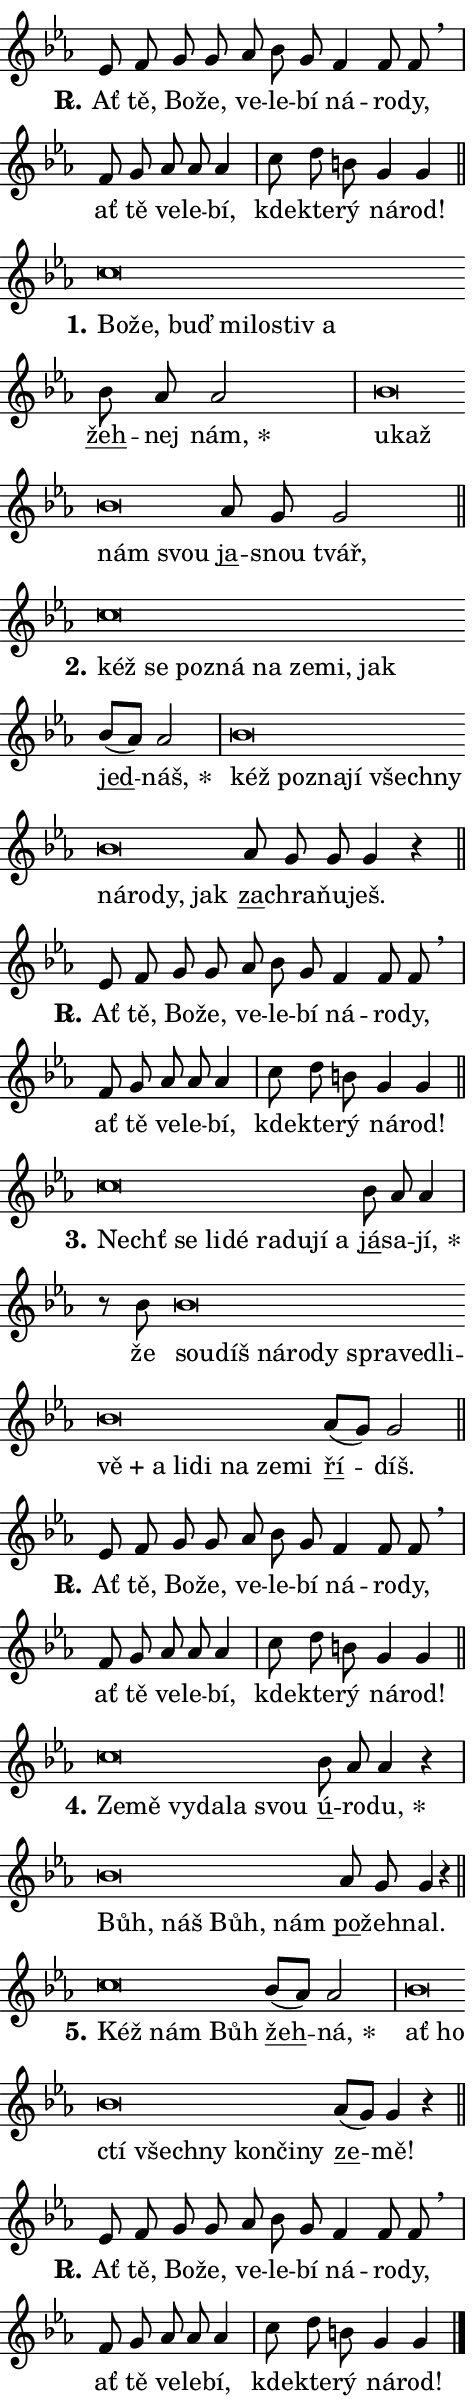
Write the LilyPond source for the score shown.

\version "2.24.0"
\header { tagline = "" }
\paper {
  indent = 0\cm
  top-margin = 0\cm
  right-margin = 0.13\cm % to fit lyric hyphens
  bottom-margin = 0\cm
  left-margin = 0\cm
  paper-width = 8\cm
  page-breaking = #ly:one-page-breaking
  system-system-spacing.basic-distance = #11
  score-system-spacing.basic-distance = #11
  ragged-last = ##f
}


%% Author: Thomas Morley
%% https://lists.gnu.org/archive/html/lilypond-user/2020-05/msg00002.html
#(define (line-position grob)
"Returns position of @var[grob} in current system:
   @code{'start}, if at first time-step
   @code{'end}, if at last time-step
   @code{'middle} otherwise
"
  (let* ((col (ly:item-get-column grob))
         (ln (ly:grob-object col 'left-neighbor))
         (rn (ly:grob-object col 'right-neighbor))
         (col-to-check-left (if (ly:grob? ln) ln col))
         (col-to-check-right (if (ly:grob? rn) rn col))
         (break-dir-left
           (and
             (ly:grob-property col-to-check-left 'non-musical #f)
             (ly:item-break-dir col-to-check-left)))
         (break-dir-right
           (and
             (ly:grob-property col-to-check-right 'non-musical #f)
             (ly:item-break-dir col-to-check-right))))
        (cond ((eqv? 1 break-dir-left) 'start)
              ((eqv? -1 break-dir-right) 'end)
              (else 'middle))))

#(define (tranparent-at-line-position vctor)
  (lambda (grob)
  "Relying on @code{line-position} select the relevant enry from @var{vctor}.
Used to determine transparency,"
    (case (line-position grob)
      ((end) (not (vector-ref vctor 0)))
      ((middle) (not (vector-ref vctor 1)))
      ((start) (not (vector-ref vctor 2))))))

noteHeadBreakVisibility =
#(define-music-function (break-visibility)(vector?)
"Makes @code{NoteHead}s transparent relying on @var{break-visibility}"
#{
  \override NoteHead.transparent =
    #(tranparent-at-line-position break-visibility)
#})

#(define delete-ledgers-for-transparent-note-heads
  (lambda (grob)
    "Reads whether a @code{NoteHead} is transparent.
If so this @code{NoteHead} is removed from @code{'note-heads} from
@var{grob}, which is supposed to be @code{LedgerLineSpanner}.
As a result ledgers are not printed for this @code{NoteHead}"
    (let* ((nhds-array (ly:grob-object grob 'note-heads))
           (nhds-list
             (if (ly:grob-array? nhds-array)
                 (ly:grob-array->list nhds-array)
                 '()))
           ;; Relies on the transparent-property being done before
           ;; Staff.LedgerLineSpanner.after-line-breaking is executed.
           ;; This is fragile ...
           (to-keep
             (remove
               (lambda (nhd)
                 (ly:grob-property nhd 'transparent #f))
               nhds-list)))
      ;; TODO find a better method to iterate over grob-arrays, similiar
      ;; to filter/remove etc for lists
      ;; For now rebuilt from scratch
      (set! (ly:grob-object grob 'note-heads)  '())
      (for-each
        (lambda (nhd)
          (ly:pointer-group-interface::add-grob grob 'note-heads nhd))
        to-keep))))

squashNotes = {
  \override NoteHead.X-extent = #'(-0.2 . 0.2)
  \override NoteHead.Y-extent = #'(-0.75 . 0)
  \override NoteHead.stencil =
    #(lambda (grob)
       (let ((pos (ly:grob-property grob 'staff-position)))
         (begin
           (if (< pos -7) (display "ERROR: Lower brevis then expected\n") (display ""))
           (if (<= pos -6) ly:text-interface::print ly:note-head::print))))
}
unSquashNotes = {
  \revert NoteHead.X-extent
  \revert NoteHead.Y-extent
  \revert NoteHead.stencil
}

hideNotes = \noteHeadBreakVisibility #begin-of-line-visible
unHideNotes = \noteHeadBreakVisibility #all-visible

% work-around for resetting accidentals
% https://lilypond.org/doc/v2.23/Documentation/notation/displaying-rhythms#unmetered-music
cadenzaMeasure = {
  \cadenzaOff
  \partial 1024 s1024
  \cadenzaOn
}

#(define-markup-command (accent layout props text) (markup?)
  "Underline accented syllable"
  (interpret-markup layout props
    #{\markup \override #'(offset . 4.3) \underline { #text }#}))

responsum = \markup \concat {
  "R" \hspace #-1.05 \path #0.1 #'((moveto 0 0.07) (lineto 0.9 0.8)) \hspace #0.05 "."
}

spaceSize = #0.6828661417322834 % exact space size for TeX Gyre Schola

\layout {
  \context {
    \Staff
    \remove "Time_signature_engraver"
    \override LedgerLineSpanner.after-line-breaking = #delete-ledgers-for-transparent-note-heads
  }
  \context {
    \Lyrics {
      \override LyricSpace.minimum-distance = \spaceSize
      \override LyricText.font-name = #"TeX Gyre Schola"
      \override LyricText.font-size = 1
      \override StanzaNumber.font-name = #"TeX Gyre Schola Bold"
      \override StanzaNumber.font-size = 1
    }
  }
  \context {
    \Score 
    \override NoteHead.text =
      #(lambda (grob) 
        (let ((pos (ly:grob-property grob 'staff-position)))
          #{\markup {
            \combine
              \halign #-0.55 \raise #(if (= pos -6) 0 0.5) \override #'(thickness . 2) \draw-line #'(3.2 . 0)
              \musicglyph "noteheads.sM1"
          }#}))
  }
}

% magnetic-lyrics.ily
%
%   written by
%     Jean Abou Samra <jean@abou-samra.fr>
%     Werner Lemberg <wl@gnu.org>
%
%   adapted by
%     Jiri Hon <jiri.hon@gmail.com>
%
% Version 2022-Apr-15

% https://www.mail-archive.com/lilypond-user@gnu.org/msg149350.html

#(define (Left_hyphen_pointer_engraver context)
   "Collect syllable-hyphen-syllable occurrences in lyrics and store
them in properties.  This engraver only looks to the left.  For
example, if the lyrics input is @code{foo -- bar}, it does the
following.

@itemize @bullet
@item
Set the @code{text} property of the @code{LyricHyphen} grob between
@q{foo} and @q{bar} to @code{foo}.

@item
Set the @code{left-hyphen} property of the @code{LyricText} grob with
text @q{foo} to the @code{LyricHyphen} grob between @q{foo} and
@q{bar}.
@end itemize

Use this auxiliary engraver in combination with the
@code{lyric-@/text::@/apply-@/magnetic-@/offset!} hook."
   (let ((hyphen #f)
         (text #f))
     (make-engraver
      (acknowledgers
       ((lyric-syllable-interface engraver grob source-engraver)
        (set! text grob)))
      (end-acknowledgers
       ((lyric-hyphen-interface engraver grob source-engraver)
        ;(when (not (grob::has-interface grob 'lyric-space-interface))
          (set! hyphen grob)));)
      ((stop-translation-timestep engraver)
       (when (and text hyphen)
         (ly:grob-set-object! text 'left-hyphen hyphen))
       (set! text #f)
       (set! hyphen #f)))))

#(define (lyric-text::apply-magnetic-offset! grob)
   "If the space between two syllables is less than the value in
property @code{LyricText@/.details@/.squash-threshold}, move the right
syllable to the left so that it gets concatenated with the left
syllable.

Use this function as a hook for
@code{LyricText@/.after-@/line-@/breaking} if the
@code{Left_@/hyphen_@/pointer_@/engraver} is active."
   (let ((hyphen (ly:grob-object grob 'left-hyphen #f)))
     (when hyphen
       (let ((left-text (ly:spanner-bound hyphen LEFT)))
         (when (grob::has-interface left-text 'lyric-syllable-interface)
           (let* ((common (ly:grob-common-refpoint grob left-text X))
                  (this-x-ext (ly:grob-extent grob common X))
                  (left-x-ext
                   (begin
                     ;; Trigger magnetism for left-text.
                     (ly:grob-property left-text 'after-line-breaking)
                     (ly:grob-extent left-text common X)))
                  ;; `delta` is the gap width between two syllables.
                  (delta (- (interval-start this-x-ext)
                            (interval-end left-x-ext)))
                  (details (ly:grob-property grob 'details))
                  (threshold (assoc-get 'squash-threshold details 0.2)))
             (when (< delta threshold)
               (let* (;; We have to manipulate the input text so that
                      ;; ligatures crossing syllable boundaries are not
                      ;; disabled.  For languages based on the Latin
                      ;; script this is essentially a beautification.
                      ;; However, for non-Western scripts it can be a
                      ;; necessity.
                      (lt (ly:grob-property left-text 'text))
                      (rt (ly:grob-property grob 'text))
                      (is-space (grob::has-interface hyphen 'lyric-space-interface))
                      (space (if is-space " " ""))
                      (extra-delta (if is-space spaceSize 0))
                      ;; Append new syllable.
                      (ltrt-space (if (and (string? lt) (string? rt))
                                (string-append lt space rt)
                                (make-concat-markup (list lt space rt))))
                      ;; Right-align `ltrt` to the right side.
                      (ltrt-space-markup (grob-interpret-markup
                               grob
                               (make-translate-markup
                                (cons (interval-length this-x-ext) 0)
                                (make-right-align-markup ltrt-space)))))
                 (begin
                   ;; Don't print `left-text`.
                   (ly:grob-set-property! left-text 'stencil #f)
                   ;; Set text and stencil (which holds all collected
                   ;; syllables so far) and shift it to the left.
                   (ly:grob-set-property! grob 'text ltrt-space)
                   (ly:grob-set-property! grob 'stencil ltrt-space-markup)
                   (ly:grob-translate-axis! grob (- (- delta extra-delta)) X))))))))))


#(define (lyric-hyphen::displace-bounds-first grob)
   ;; Make very sure this callback isn't triggered too early.
   (let ((left (ly:spanner-bound grob LEFT))
         (right (ly:spanner-bound grob RIGHT)))
     (ly:grob-property left 'after-line-breaking)
     (ly:grob-property right 'after-line-breaking)
     (ly:lyric-hyphen::print grob)))

squashThreshold = #0.4

\layout {
  \context {
    \Lyrics
    \consists #Left_hyphen_pointer_engraver
    \override LyricText.after-line-breaking =
      #lyric-text::apply-magnetic-offset!
    \override LyricHyphen.stencil = #lyric-hyphen::displace-bounds-first
    \override LyricText.details.squash-threshold = \squashThreshold
    \override LyricHyphen.minimum-distance = 0
    \override LyricHyphen.minimum-length = \squashThreshold
  }
}

squashText = \override LyricText.details.squash-threshold = 9999
unSquashText = \override LyricText.details.squash-threshold = \squashThreshold

leftText = \override LyricText.self-alignment-X = #LEFT
unLeftText = \revert LyricText.self-alignment-X

starOffset = #(lambda (grob) 
                (let ((x_offset (ly:self-alignment-interface::aligned-on-x-parent grob)))
                  (if (= x_offset 0) 0 (+ x_offset 1.2))))

star = #(define-music-function (syllable)(string?)
"Append star separator at the end of a syllable"
#{
  \once \override LyricText.X-offset = #starOffset
  \lyricmode { \markup {
    #syllable
    \override #'((font-name . "TeX Gyre Schola Bold")) \hspace #0.2 \lower #0.65 \larger "*"
  } }
#})

starAccent = #(define-music-function (syllable)(string?)
"Append star separator at the end of a syllable and make accent"
#{
  \once \override LyricText.X-offset = #starOffset
  \lyricmode { \markup {
    \accent #syllable
    \override #'((font-name . "TeX Gyre Schola Bold")) \hspace #0.2 \lower #0.65 \larger "*"
  } }
#})

breath = #(define-music-function (syllable)(string?)
"Append breathing indicator at the end of a syllable"
#{
  \lyricmode { \markup { #syllable "+" } }
#})

optionalBreath = #(define-music-function (syllable)(string?)
"Append optional breathing indicator at the end of a syllable"
#{
  \lyricmode { \markup { #syllable "(+)" } }
#})


\score {
    <<
        \new Voice = "melody" { \cadenzaOn \key es \major \relative { es'8 f g g as bes g \bar "" f4 f8 f \breathe \cadenzaMeasure \bar "|" f g as as as4 \cadenzaMeasure \bar "|" c8 d b g4 g \cadenzaMeasure \bar "||" \break } }
        \new Lyrics \lyricsto "melody" { \lyricmode { \set stanza = \responsum
Ať tě, Bo -- že, ve -- le -- bí ná -- ro -- dy, ať tě ve -- le -- bí, kde -- kte -- rý ná -- rod! } }
    >>
    \layout {}
}

\score {
    <<
        \new Voice = "melody" { \cadenzaOn \key es \major \relative { \squashNotes c''\breve*1/16 \hideNotes \breve*1/16 \bar "" \breve*1/16 \bar "" \breve*1/16 \bar "" \breve*1/16 \bar "" \breve*1/16 \breve*1/16 \bar "" \unHideNotes \unSquashNotes \bar "" bes8 as as2 \cadenzaMeasure \bar "|" \squashNotes bes\breve*1/16 \hideNotes \breve*1/16 \bar "" \breve*1/16 \breve*1/16 \bar "" \unHideNotes \unSquashNotes \bar "" as8 g g2 \cadenzaMeasure \bar "||" \break } }
        \new Lyrics \lyricsto "melody" { \lyricmode { \set stanza = "1."
\leftText Bo -- \squashText že, buď mi -- lo -- stiv a \unLeftText \unSquashText \markup \accent žeh -- nej \star nám, \leftText u -- \squashText kaž nám svou \unLeftText \unSquashText \markup \accent ja -- snou tvář, } }
    >>
    \layout {}
}

\score {
    <<
        \new Voice = "melody" { \cadenzaOn \key es \major \relative { \squashNotes c''\breve*1/16 \hideNotes \breve*1/16 \bar "" \breve*1/16 \bar "" \breve*1/16 \bar "" \breve*1/16 \bar "" \breve*1/16 \bar "" \breve*1/16 \breve*1/16 \bar "" \unHideNotes \unSquashNotes \bar "" bes8[( as)] as2 \cadenzaMeasure \bar "|" \squashNotes bes\breve*1/16 \hideNotes \breve*1/16 \bar "" \breve*1/16 \bar "" \breve*1/16 \bar "" \breve*1/16 \bar "" \breve*1/16 \bar "" \breve*1/16 \bar "" \breve*1/16 \bar "" \breve*1/16 \breve*1/16 \bar "" \unHideNotes \unSquashNotes \bar "" as8 g g g4 r \cadenzaMeasure \bar "||" \break } }
        \new Lyrics \lyricsto "melody" { \lyricmode { \set stanza = "2."
\leftText kéž \squashText se po -- zná na ze -- mi, jak \unLeftText \unSquashText \markup \accent jed -- \star náš, \leftText kéž \squashText po -- zna -- jí všech -- ny ná -- ro -- dy, jak \unLeftText \unSquashText \markup \accent za -- chra -- ňu -- ješ. } }
    >>
    \layout {}
}

\score {
    <<
        \new Voice = "melody" { \cadenzaOn \key es \major \relative { es'8 f g g as bes g \bar "" f4 f8 f \breathe \cadenzaMeasure \bar "|" f g as as as4 \cadenzaMeasure \bar "|" c8 d b g4 g \cadenzaMeasure \bar "||" \break } }
        \new Lyrics \lyricsto "melody" { \lyricmode { \set stanza = \responsum
Ať tě, Bo -- že, ve -- le -- bí ná -- ro -- dy, ať tě ve -- le -- bí, kde -- kte -- rý ná -- rod! } }
    >>
    \layout {}
}

\score {
    <<
        \new Voice = "melody" { \cadenzaOn \key es \major \relative { \squashNotes c''\breve*1/16 \hideNotes \breve*1/16 \bar "" \breve*1/16 \bar "" \breve*1/16 \bar "" \breve*1/16 \bar "" \breve*1/16 \bar "" \breve*1/16 \breve*1/16 \bar "" \unHideNotes \unSquashNotes \bar "" bes8 as as4 \cadenzaMeasure \bar "|" r8 bes \squashNotes bes\breve*1/16 \hideNotes \breve*1/16 \bar "" \breve*1/16 \bar "" \breve*1/16 \bar "" \breve*1/16 \bar "" \breve*1/16 \bar "" \breve*1/16 \bar "" \breve*1/16 \bar "" \breve*1/16 \bar "" \breve*1/16 \bar "" \breve*1/16 \bar "" \breve*1/16 \bar "" \breve*1/16 \bar "" \breve*1/16 \breve*1/16 \bar "" \unHideNotes \unSquashNotes \bar "" as8[( g)] g2 \cadenzaMeasure \bar "||" \break } }
        \new Lyrics \lyricsto "melody" { \lyricmode { \set stanza = "3."
\leftText Nechť \squashText se li -- dé ra -- du -- jí a \unLeftText \unSquashText \markup \accent já -- sa -- \star jí, že \leftText sou -- \squashText díš ná -- ro -- dy spra -- ve -- dli -- \breath "vě" a li -- di na ze -- mi \unLeftText \unSquashText \markup \accent ří -- díš. } }
    >>
    \layout {}
}

\score {
    <<
        \new Voice = "melody" { \cadenzaOn \key es \major \relative { es'8 f g g as bes g \bar "" f4 f8 f \breathe \cadenzaMeasure \bar "|" f g as as as4 \cadenzaMeasure \bar "|" c8 d b g4 g \cadenzaMeasure \bar "||" \break } }
        \new Lyrics \lyricsto "melody" { \lyricmode { \set stanza = \responsum
Ať tě, Bo -- že, ve -- le -- bí ná -- ro -- dy, ať tě ve -- le -- bí, kde -- kte -- rý ná -- rod! } }
    >>
    \layout {}
}

\score {
    <<
        \new Voice = "melody" { \cadenzaOn \key es \major \relative { \squashNotes c''\breve*1/16 \hideNotes \breve*1/16 \bar "" \breve*1/16 \bar "" \breve*1/16 \bar "" \breve*1/16 \breve*1/16 \bar "" \unHideNotes \unSquashNotes \bar "" bes8 as as4 r \cadenzaMeasure \bar "|" \squashNotes bes\breve*1/16 \hideNotes \breve*1/16 \bar "" \breve*1/16 \breve*1/16 \bar "" \unHideNotes \unSquashNotes \bar "" as8 g g4 r \cadenzaMeasure \bar "||" \break } }
        \new Lyrics \lyricsto "melody" { \lyricmode { \set stanza = "4."
\leftText Ze -- \squashText mě vy -- da -- la svou \unLeftText \unSquashText \markup \accent ú -- ro -- \star du, \leftText Bůh, \squashText náš Bůh, nám \unLeftText \unSquashText \markup \accent po -- žeh -- nal. } }
    >>
    \layout {}
}

\score {
    <<
        \new Voice = "melody" { \cadenzaOn \key es \major \relative { \squashNotes c''\breve*1/16 \hideNotes \breve*1/16 \breve*1/16 \bar "" \unHideNotes \unSquashNotes \bar "" bes8[( as)] as2 \cadenzaMeasure \bar "|" \squashNotes bes\breve*1/16 \hideNotes \breve*1/16 \bar "" \breve*1/16 \bar "" \breve*1/16 \bar "" \breve*1/16 \bar "" \breve*1/16 \bar "" \breve*1/16 \breve*1/16 \bar "" \unHideNotes \unSquashNotes \bar "" as8[( g)] g4 r \cadenzaMeasure \bar "||" \break } }
        \new Lyrics \lyricsto "melody" { \lyricmode { \set stanza = "5."
\leftText Kéž \squashText nám Bůh \unLeftText \unSquashText \markup \accent žeh -- \star ná, \leftText ať \squashText ho ctí všech -- ny kon -- či -- ny \unLeftText \unSquashText \markup \accent ze -- mě! } }
    >>
    \layout {}
}

\score {
    <<
        \new Voice = "melody" { \cadenzaOn \key es \major \relative { es'8 f g g as bes g \bar "" f4 f8 f \breathe \cadenzaMeasure \bar "|" f g as as as4 \cadenzaMeasure \bar "|" c8 d b g4 g \cadenzaMeasure \bar "||" \break } \bar "|." }
        \new Lyrics \lyricsto "melody" { \lyricmode { \set stanza = \responsum
Ať tě, Bo -- že, ve -- le -- bí ná -- ro -- dy, ať tě ve -- le -- bí, kde -- kte -- rý ná -- rod! } }
    >>
    \layout {}
}
